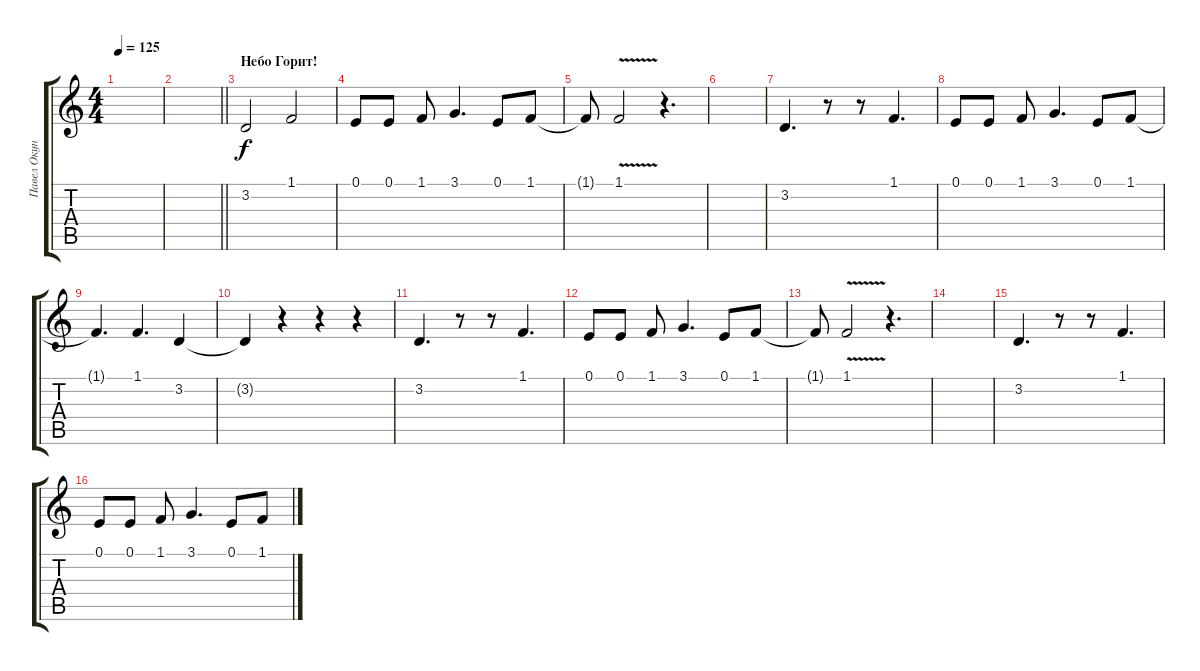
\track ("Павел Окунев" "Павел Окун") {instrument frenchhorn}
\staff {score tabs}
\tuning (E4 B3 G3 D3 A2 E2) {hide}
\ts (4 4)
\tempo 125
\clef g2
\ks c
|
\barLineRight lightlight
|
\section ("" "Небо Горит!")
3.2.2 1.1.2 |
0.1.8 0.1.8 1.1.8 3.1.4{d} 0.1.8 1.1.8 |
1.1{t}.8 1.1{v}.2 r.4{d} |
|
3.2.4{d} r.8 r.8 1.1.4{d} |
0.1.8 0.1.8 1.1.8 3.1.4{d} 0.1.8 1.1.8 |
1.1{t}.4{d} 1.1.4{d} 3.2.4 |
3.2{t}.4 r.4 r.4 r.4 |
3.2.4{d} r.8 r.8 1.1.4{d} |
0.1.8 0.1.8 1.1.8 3.1.4{d} 0.1.8 1.1.8 |
1.1{t}.8 1.1{v}.2 r.4{d} |
|
3.2.4{d} r.8 r.8 1.1.4{d} |
0.1.8 0.1.8 1.1.8 3.1.4{d} 0.1.8 1.1.8
